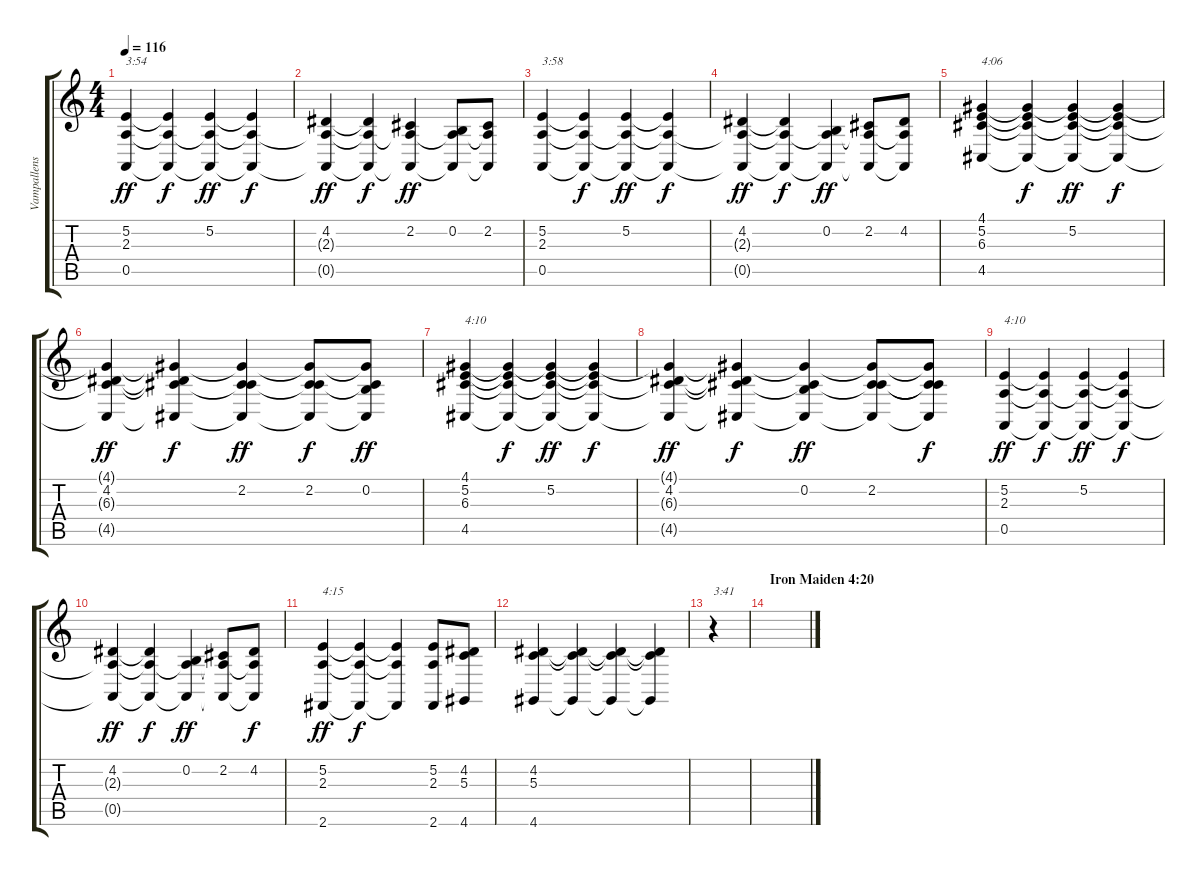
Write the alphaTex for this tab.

\track ("Vampallens Keys" "Vampallens") {instrument stringensemble1}
\staff {score tabs}
\tuning (E4 B3 G3 D3 A2 E2) {hide}
\ts (4 4)
\tempo 116
\clef g2
\ks c
(5.2 2.3 0.5).4{txt "3:54" dy ff} (5.2{t} 2.3{t} 0.5{t}).4{dy f} (5.2 2.3{t} 0.5{t}).4{dy ff} (5.2{t} 2.3{t} 0.5{t}).4{dy f} |
(4.2 2.3{t} 0.5{t}).4{dy ff} (4.2{t} 2.3{t} 0.5{t}).4{dy f} (2.2 2.3{t} 0.5{t}).4{dy ff} (0.2 2.3{t} 0.5{t}).8 (2.2 2.3{t} 0.5{t}).8 |
(5.2 2.3 0.5).4{txt "3:58"} (5.2{t} 2.3{t} 0.5{t}).4{dy f} (5.2 2.3{t} 0.5{t}).4{dy ff} (5.2{t} 2.3{t} 0.5{t}).4{dy f} |
(4.2 2.3{t} 0.5{t}).4{dy ff} (4.2{t} 2.3{t} 0.5{t}).4{dy f} (0.2 2.3{t} 0.5{t}).4{dy ff} (2.2 2.3{t} 0.5{t}).8 (4.2 2.3{t} 0.5{t}).8 |
(4.1 5.2 6.3 4.5).4{txt "4:06"} (4.1{t} 5.2{t} 6.3{t} 4.5{t}).4{dy f} (4.1{t} 5.2 6.3{t} 4.5{t}).4{dy ff} (4.1{t} 5.2{t} 6.3{t} 4.5{t}).4{dy f} |
(4.1{t} 4.2 6.3{t} 4.5{t}).4{dy ff} (4.1{t} 4.2{t} 6.3{t} 4.5{t}).4{dy f} (4.1{t} 2.2 6.3{t} 4.5{t}).4{dy ff} (4.1{t} 2.2 6.3{t} 4.5{t}).8{dy f} (4.1{t} 0.2 6.3{t} 4.5{t}).8{dy ff} |
(4.1 5.2 6.3 4.5).4{txt "4:10"} (4.1{t} 5.2{t} 6.3{t} 4.5{t}).4{dy f} (4.1{t} 5.2 6.3{t} 4.5{t}).4{dy ff} (4.1{t} 5.2{t} 6.3{t} 4.5{t}).4{dy f} |
(4.1{t} 4.2 6.3{t} 4.5{t}).4{dy ff} (4.1{t} 4.2{t} 6.3{t} 4.5{t}).4{dy f} (4.1{t} 0.2 6.3{t} 4.5{t}).4{dy ff} (4.1{t} 2.2 6.3{t} 4.5{t}).8 (4.1{t} 2.2{t} 6.3{t} 4.5{t}).8{dy f} |
(5.2 2.3 0.5).4{txt "4:10" dy ff} (5.2{t} 2.3{t} 0.5{t}).4{dy f} (5.2 2.3{t} 0.5{t}).4{dy ff} (5.2{t} 2.3{t} 0.5{t}).4{dy f} |
(4.2 2.3{t} 0.5{t}).4{dy ff} (4.2{t} 2.3{t} 0.5{t}).4{dy f} (0.2 2.3{t} 0.5{t}).4{dy ff} (2.2 2.3{t} 0.5{t}).8 (4.2 2.3{t} 0.5{t}).8{dy f} |
(5.2 2.3 2.6).4{txt "4:15" dy ff} (5.2{t} 2.3{t} 2.6{t}).4{dy f} (5.2{t} 2.3{t} 2.6{t}).4 (5.2 2.3 2.6).8 (4.2 5.3 4.6).8 |
(4.2 5.3 4.6).4 (4.2{t} 5.3{t} 4.6{t}).4 (4.2{t} 5.3{t} 4.6{t}).4 (4.2{t} 5.3{t} 4.6{t}).4 |
r.4{txt "3:41"} |
\section ("" "Iron Maiden 4:20")
